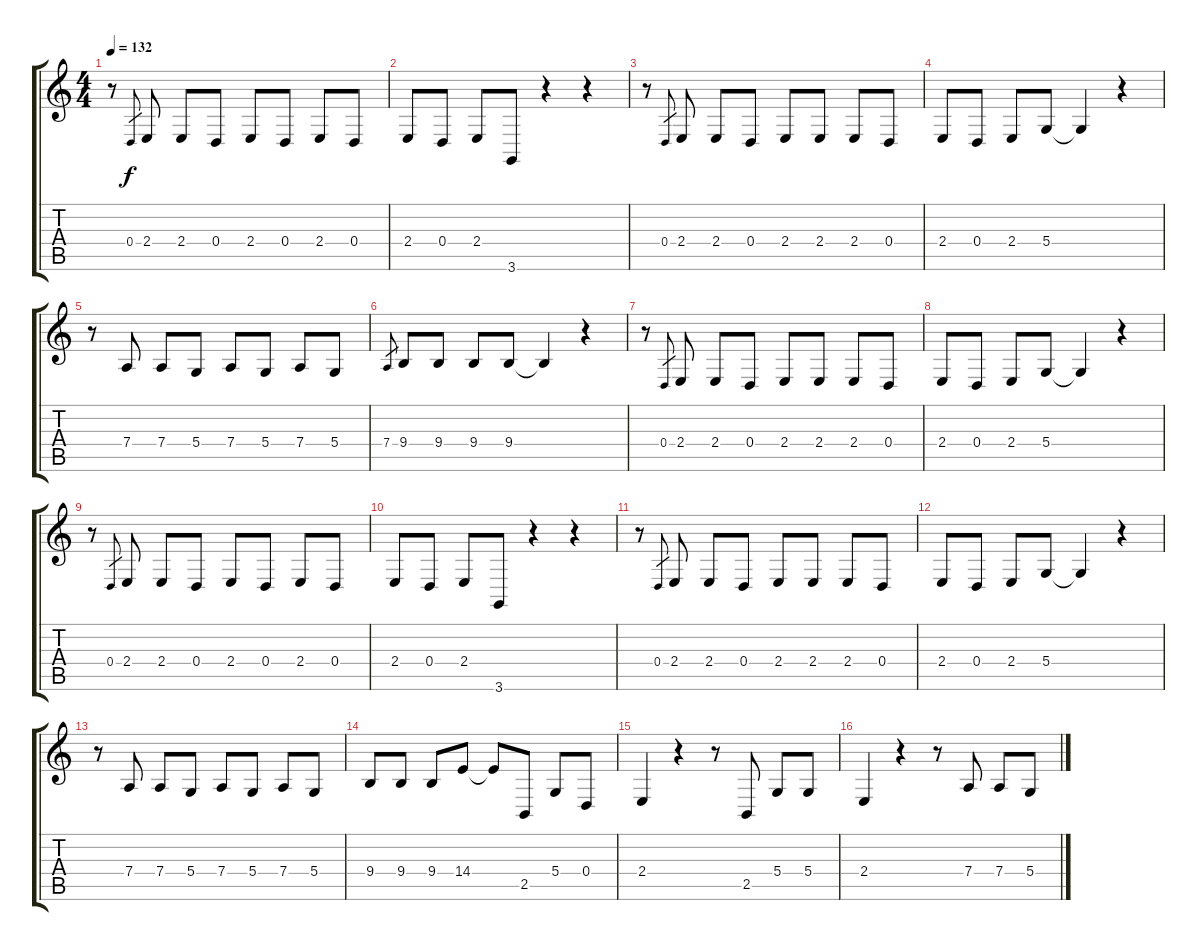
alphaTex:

\track "" {instrument englishhorn}
\staff {score tabs}
\tuning (E4 B3 G3 D3 A2 E2) {hide}
\ts (4 4)
\tempo 132
\clef g2
\ks c
r.8{dy f} 0.4.8{gr} 2.4.8 2.4.8 0.4.8 2.4.8 0.4.8 2.4.8 0.4.8 |
2.4.8 0.4.8 2.4.8 3.6.8 r.4 r.4 |
r.8 0.4.8{gr} 2.4.8 2.4.8 0.4.8 2.4.8 2.4.8 2.4.8 0.4.8 |
2.4.8 0.4.8 2.4.8 5.4.8 5.4{t}.4 r.4 |
r.8 7.4.8 7.4.8 5.4.8 7.4.8 5.4.8 7.4.8 5.4.8 |
7.4.8{gr} 9.4.8 9.4.8 9.4.8 9.4.8 9.4{t}.4 r.4 |
r.8 0.4.8{gr} 2.4.8 2.4.8 0.4.8 2.4.8 2.4.8 2.4.8 0.4.8 |
2.4.8 0.4.8 2.4.8 5.4.8 5.4{t}.4 r.4 |
r.8 0.4.8{gr} 2.4.8 2.4.8 0.4.8 2.4.8 0.4.8 2.4.8 0.4.8 |
2.4.8 0.4.8 2.4.8 3.6.8 r.4 r.4 |
r.8 0.4.8{gr} 2.4.8 2.4.8 0.4.8 2.4.8 2.4.8 2.4.8 0.4.8 |
2.4.8 0.4.8 2.4.8 5.4.8 5.4{t}.4 r.4 |
r.8 7.4.8 7.4.8 5.4.8 7.4.8 5.4.8 7.4.8 5.4.8 |
9.4.8 9.4.8 9.4.8 14.4.8 14.4{t}.8 2.5.8 5.4.8 0.4.8 |
2.4.4 r.4 r.8 2.5.8 5.4.8 5.4.8 |
2.4.4 r.4 r.8 7.4.8 7.4.8 5.4.8
